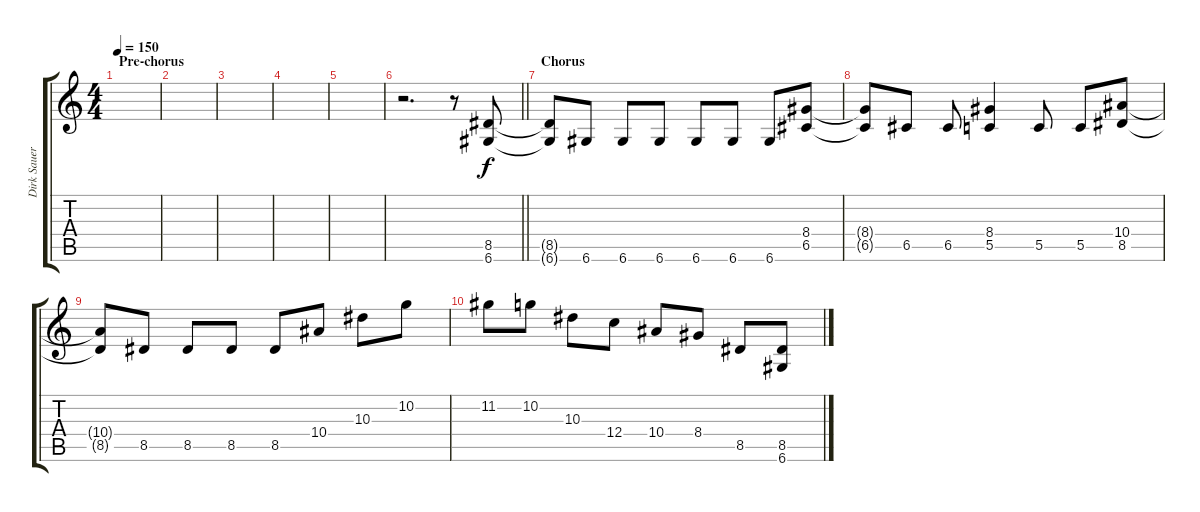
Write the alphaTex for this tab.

\track ("Dirk Sauer - Rhythm guitar" "Dirk Sauer") {instrument distortionguitar}
\staff {score tabs}
\tuning (D4 A3 F3 C3 G2 D2) {hide}
\ts (4 4)
\section ("" "Pre-chorus")
\tempo 150
\clef g2
\ks c
|
|
|
|
|
\barLineRight lightlight
r.2{d} r.8 (8.5 6.6).8 |
\section ("" "Chorus")
(8.5{t} 6.6{t}).8 6.6.8 6.6.8 6.6.8 6.6.8 6.6.8 6.6.8 (8.4 6.5).8 |
(8.4{t} 6.5{t}).8 6.5.8 6.5.8 (8.4 5.5).4 5.5.8 5.5.8 (10.4 8.5).8 |
(10.4{t} 8.5{t}).8 8.5.8 8.5.8 8.5.8 8.5.8 10.4.8 10.3.8 10.2.8 |
11.2.8 10.2.8 10.3.8 12.4.8 10.4.8 8.4.8 8.5.8 (8.5 6.6).8
